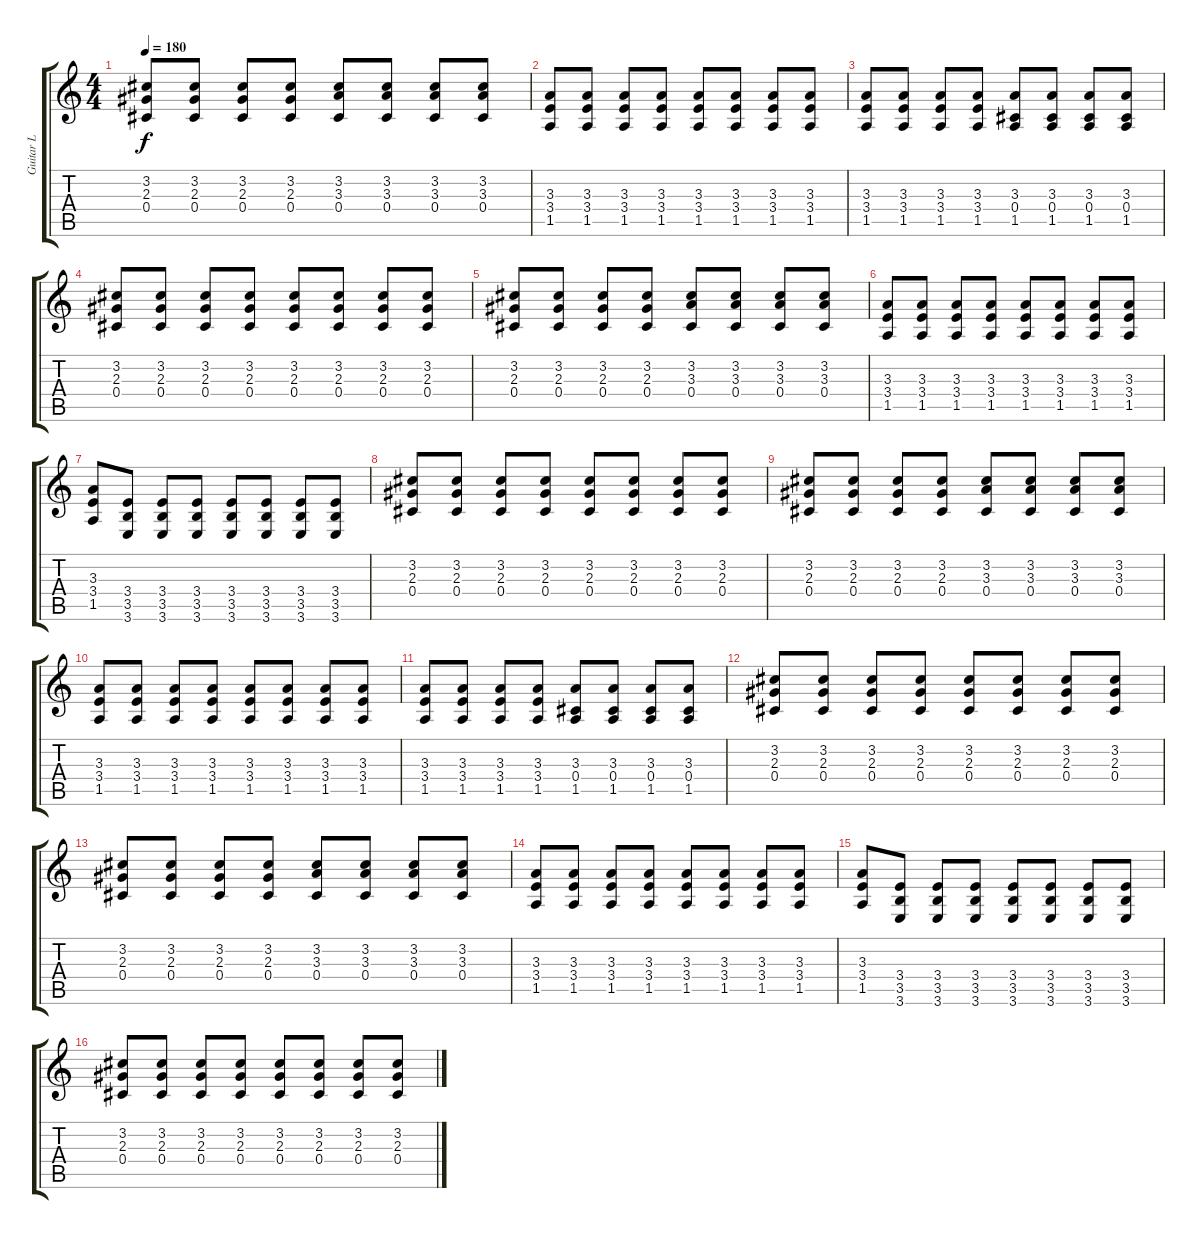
\track ("Guitar L" "Guitar L") {instrument distortionguitar}
\staff {score tabs}
\tuning (Eb4 Bb3 Gb3 Db3 Ab2 Db2) {hide}
\ts (4 4)
\tempo 180
\clef g2
\ks c
(3.2 2.3 0.4).8{dy f} (3.2 2.3 0.4).8 (3.2 2.3 0.4).8 (3.2 2.3 0.4).8 (3.2 3.3 0.4).8 (3.2 3.3 0.4).8 (3.2 3.3 0.4).8 (3.2 3.3 0.4).8 |
(3.3 3.4 1.5).8 (3.3 3.4 1.5).8 (3.3 3.4 1.5).8 (3.3 3.4 1.5).8 (3.3 3.4 1.5).8 (3.3 3.4 1.5).8 (3.3 3.4 1.5).8 (3.3 3.4 1.5).8 |
(3.3 3.4 1.5).8 (3.3 3.4 1.5).8 (3.3 3.4 1.5).8 (3.3 3.4 1.5).8 (3.3 0.4 1.5).8 (3.3 0.4 1.5).8 (3.3 0.4 1.5).8 (3.3 0.4 1.5).8 |
(3.2 2.3 0.4).8 (3.2 2.3 0.4).8 (3.2 2.3 0.4).8 (3.2 2.3 0.4).8 (3.2 2.3 0.4).8 (3.2 2.3 0.4).8 (3.2 2.3 0.4).8 (3.2 2.3 0.4).8 |
(3.2 2.3 0.4).8 (3.2 2.3 0.4).8 (3.2 2.3 0.4).8 (3.2 2.3 0.4).8 (3.2 3.3 0.4).8 (3.2 3.3 0.4).8 (3.2 3.3 0.4).8 (3.2 3.3 0.4).8 |
(3.3 3.4 1.5).8 (3.3 3.4 1.5).8 (3.3 3.4 1.5).8 (3.3 3.4 1.5).8 (3.3 3.4 1.5).8 (3.3 3.4 1.5).8 (3.3 3.4 1.5).8 (3.3 3.4 1.5).8 |
(3.3 3.4 1.5).8 (3.4 3.5 3.6).8 (3.4 3.5 3.6).8 (3.4 3.5 3.6).8 (3.4 3.5 3.6).8 (3.4 3.5 3.6).8 (3.4 3.5 3.6).8 (3.4 3.5 3.6).8 |
(3.2 2.3 0.4).8 (3.2 2.3 0.4).8 (3.2 2.3 0.4).8 (3.2 2.3 0.4).8 (3.2 2.3 0.4).8 (3.2 2.3 0.4).8 (3.2 2.3 0.4).8 (3.2 2.3 0.4).8 |
(3.2 2.3 0.4).8 (3.2 2.3 0.4).8 (3.2 2.3 0.4).8 (3.2 2.3 0.4).8 (3.2 3.3 0.4).8 (3.2 3.3 0.4).8 (3.2 3.3 0.4).8 (3.2 3.3 0.4).8 |
(3.3 3.4 1.5).8 (3.3 3.4 1.5).8 (3.3 3.4 1.5).8 (3.3 3.4 1.5).8 (3.3 3.4 1.5).8 (3.3 3.4 1.5).8 (3.3 3.4 1.5).8 (3.3 3.4 1.5).8 |
(3.3 3.4 1.5).8 (3.3 3.4 1.5).8 (3.3 3.4 1.5).8 (3.3 3.4 1.5).8 (3.3 0.4 1.5).8 (3.3 0.4 1.5).8 (3.3 0.4 1.5).8 (3.3 0.4 1.5).8 |
(3.2 2.3 0.4).8 (3.2 2.3 0.4).8 (3.2 2.3 0.4).8 (3.2 2.3 0.4).8 (3.2 2.3 0.4).8 (3.2 2.3 0.4).8 (3.2 2.3 0.4).8 (3.2 2.3 0.4).8 |
(3.2 2.3 0.4).8 (3.2 2.3 0.4).8 (3.2 2.3 0.4).8 (3.2 2.3 0.4).8 (3.2 3.3 0.4).8 (3.2 3.3 0.4).8 (3.2 3.3 0.4).8 (3.2 3.3 0.4).8 |
(3.3 3.4 1.5).8 (3.3 3.4 1.5).8 (3.3 3.4 1.5).8 (3.3 3.4 1.5).8 (3.3 3.4 1.5).8 (3.3 3.4 1.5).8 (3.3 3.4 1.5).8 (3.3 3.4 1.5).8 |
(3.3 3.4 1.5).8 (3.4 3.5 3.6).8 (3.4 3.5 3.6).8 (3.4 3.5 3.6).8 (3.4 3.5 3.6).8 (3.4 3.5 3.6).8 (3.4 3.5 3.6).8 (3.4 3.5 3.6).8 |
(3.2 2.3 0.4).8 (3.2 2.3 0.4).8 (3.2 2.3 0.4).8 (3.2 2.3 0.4).8 (3.2 2.3 0.4).8 (3.2 2.3 0.4).8 (3.2 2.3 0.4).8 (3.2 2.3 0.4).8
